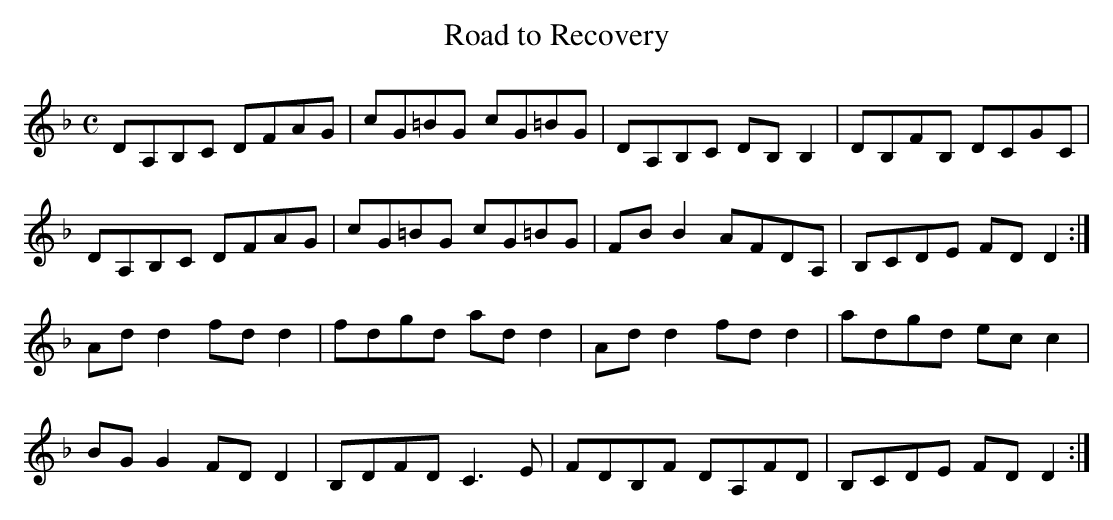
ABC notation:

X:1
T:Road to Recovery
M:C
L:1/8
K:D Minor
DA,B,C DFAG|cG=BG cG=BG|DA,B,C DB,B,2|DB,FB, DCGC|!
DA,B,C DFAG|cG=BG cG=BG|FBB2 AFDA,|B,CDE FDD2:|!
Add2 fdd2|fdgd add2|Add2 fdd2|adgd ecc2|!
BGG2 FDD2|B,DFD C3E|FDB,F DA,FD|B,CDE FDD2:|!
